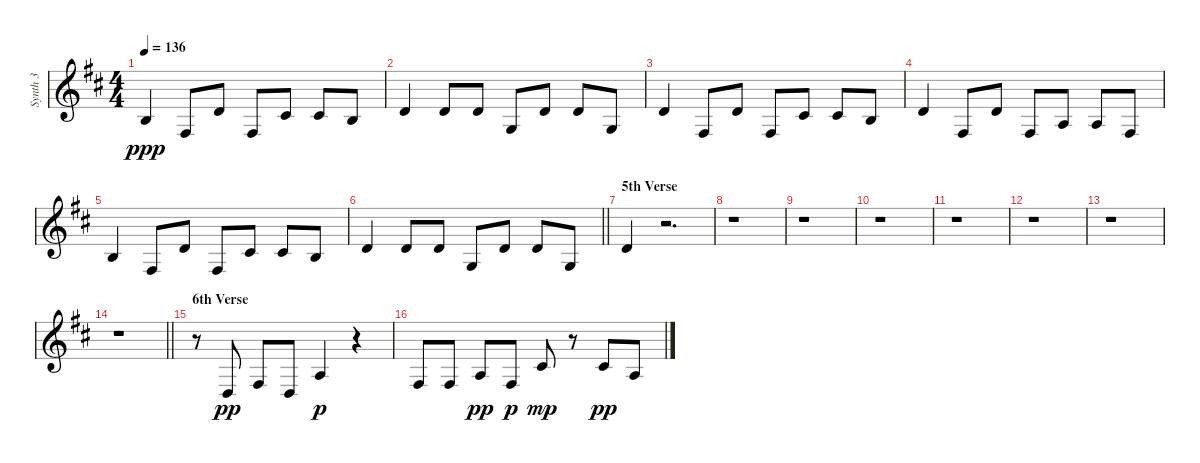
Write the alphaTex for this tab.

\track ("Synth 3" "Synth 3") {instrument kalimba}
\staff {score}
\tuning (E4 B3 G3 D3 A2 E2) {hide}
\ts (4 4)
\tempo 136
\clef g2
\ks bminor
0.2.4{dy ppp} 4.4.8 3.2.8 4.4.8 2.2.8 2.2.8 0.2.8 |
3.2.4 3.2.8 3.2.8 0.3.8 3.2.8 3.2.8 0.3.8 |
3.2.4 4.4.8 3.2.8 4.4.8 2.2.8 2.2.8 0.2.8 |
3.2.4 4.4.8 3.2.8 4.4.8 2.3.8 2.3.8 4.4.8 |
0.2.4 4.4.8 3.2.8 4.4.8 2.2.8 2.2.8 0.2.8 |
\barLineRight lightlight
3.2.4 3.2.8 3.2.8 0.3.8 3.2.8 3.2.8 0.3.8 |
\section ("" "5th Verse")
3.2.4 r.2{d} |
r.1 |
r.1 |
r.1 |
r.1 |
r.1 |
r.1 |
\barLineRight lightlight
r.1 |
\section ("" "6th Verse")
r.8 0.4.8{dy pp} 4.4.8 0.4.8 2.3.4{dy p} r.4 |
4.4.8 4.4.8 2.3.8{dy pp} 4.4.8{dy p} 2.2.8{dy mp} r.8 2.2.8{dy pp} 2.3.8
